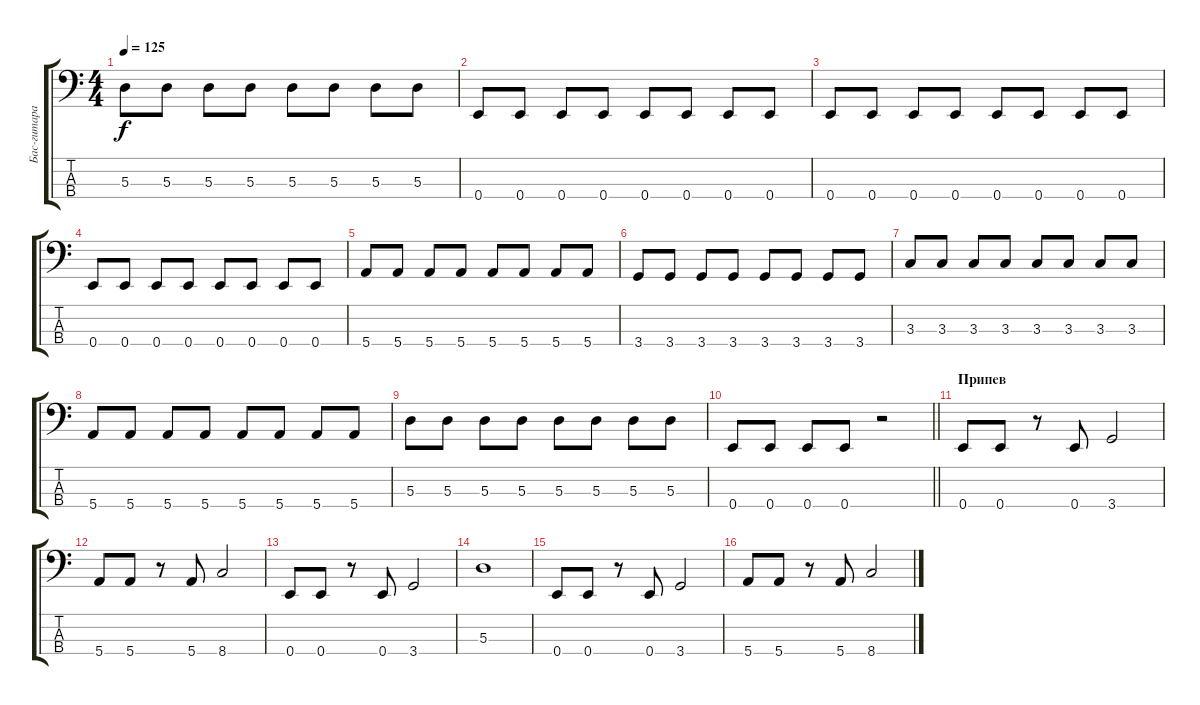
\track ("Бас-гитара" "Бас-гитара") {instrument electricbassfinger}
\staff {score tabs}
\tuning (G2 D2 A1 E1) {hide}
\ts (4 4)
\tempo 125
\clef f4
\ks c
5.3.8{dy f} 5.3.8 5.3.8 5.3.8 5.3.8 5.3.8 5.3.8 5.3.8 |
0.4.8 0.4.8 0.4.8 0.4.8 0.4.8 0.4.8 0.4.8 0.4.8 |
0.4.8 0.4.8 0.4.8 0.4.8 0.4.8 0.4.8 0.4.8 0.4.8 |
0.4.8 0.4.8 0.4.8 0.4.8 0.4.8 0.4.8 0.4.8 0.4.8 |
5.4.8 5.4.8 5.4.8 5.4.8 5.4.8 5.4.8 5.4.8 5.4.8 |
3.4.8 3.4.8 3.4.8 3.4.8 3.4.8 3.4.8 3.4.8 3.4.8 |
3.3.8 3.3.8 3.3.8 3.3.8 3.3.8 3.3.8 3.3.8 3.3.8 |
5.4.8 5.4.8 5.4.8 5.4.8 5.4.8 5.4.8 5.4.8 5.4.8 |
5.3.8 5.3.8 5.3.8 5.3.8 5.3.8 5.3.8 5.3.8 5.3.8 |
\barLineRight lightlight
0.4.8 0.4.8 0.4.8 0.4.8 r.2 |
\section ("" "Припев")
0.4.8 0.4.8 r.8 0.4.8 3.4.2 |
5.4.8 5.4.8 r.8 5.4.8 8.4.2 |
0.4.8 0.4.8 r.8 0.4.8 3.4.2 |
5.3.1 |
0.4.8 0.4.8 r.8 0.4.8 3.4.2 |
5.4.8 5.4.8 r.8 5.4.8 8.4.2
